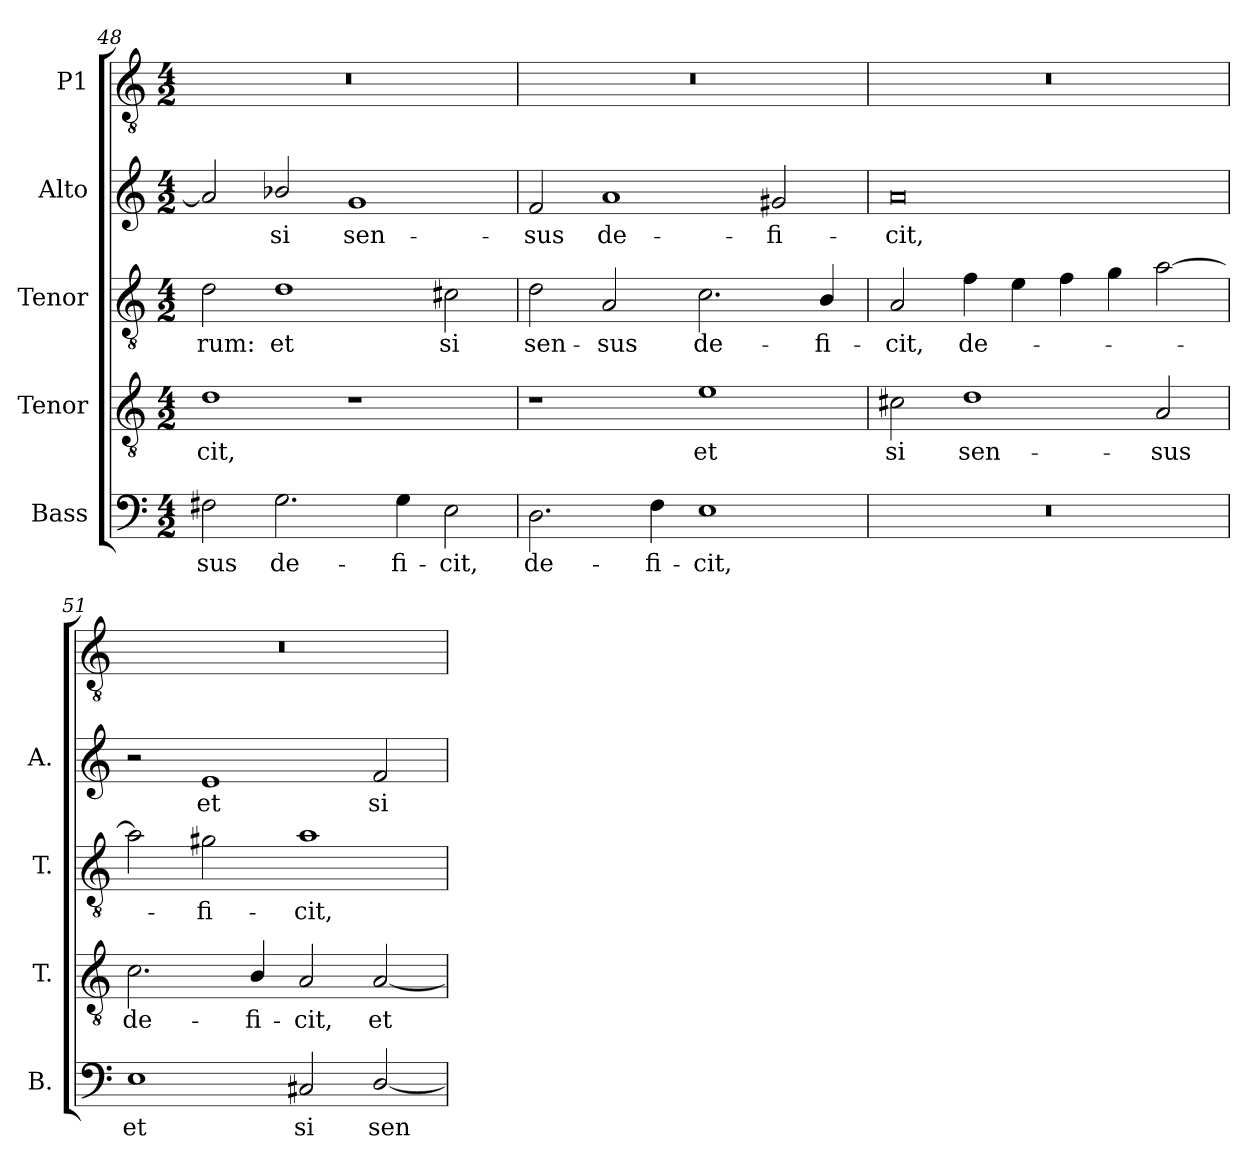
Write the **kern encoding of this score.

**kern	**text	**kern	**text	**kern	**text	**kern	**text	**kern
*part5	*part5	*part4	*part4	*part3	*part3	*part2	*part2	*part1
*staff5	*staff5	*staff4	*staff4	*staff3	*staff3	*staff2	*staff2	*staff1
*I"Bass	*	*I"Tenor	*	*I"Tenor	*	*I"Alto	*	*I"P1
*I'B.	*	*I'T.	*	*I'T.	*	*I'A.	*	*
*clefF4	*	*clefGv2	*	*clefGv2	*	*clefG2	*	*clefGv2
*	*	*ITrd7c12	*	*ITrd7c12	*	*	*	*ITrd7c12
*k[]	*	*k[]	*	*k[]	*	*k[]	*	*k[]
*C:	*	*C:	*	*C:	*	*C:	*	*C:
*M4/2	*	*M4/2	*	*M4/2	*	*M4/2	*	*M4/2
=48	=48	=48	=48	=48	=48	=48	=48	=48
!	!LO:LY:b:color=#000000	!	!	!	!	!	!	!
!	!	!	!LO:LY:b:color=#000000	!	!	!	!	!
!	!	!	!	!	!LO:LY:b:color=#000000	!	!	!LO:N:vis=1
2F#Xi\	-sus	1Di	-cit,	2Di\	-rum:	2ai/]	.	0r
!	!LO:LY:b:color=#000000	!	!	!	!	!	!	!
!	!	!	!	!	!LO:LY:b:color=#000000	!	!	!
!	!	!	!	!	!	!	!LO:LY:b:color=#000000	!
2.Gi\	de-	.	.	1Di	et	2b-Xi/	si	.
!	!	!	!	!	!	!	!LO:LY:b:color=#000000	!
.	.	1r	.	.	.	1gi	sen-	.
!	!LO:LY:b:color=#000000	!	!	!	!	!	!	!
4Gi\	-fi-	.	.	.	.	.	.	.
!	!LO:LY:b:color=#000000	!	!	!	!	!	!	!
!	!	!	!	!	!LO:LY:b:color=#000000	!	!	!
2Ei\	-cit,	.	.	2C#Xi\	si	.	.	.
!!LO:LB:g=z
=49	=49	=49	=49	=49	=49	=49	=49	=49
!	!LO:LY:b:color=#000000	!	!	!	!	!	!	!
!	!	!	!	!	!LO:LY:b:color=#000000	!	!	!
!	!	!	!	!	!	!	!LO:LY:b:color=#000000	!LO:N:vis=1
2.Di\	de-	1r	.	2Di\	sen-	2fi/	-sus	0r
!	!	!	!	!	!LO:LY:b:color=#000000	!	!	!
!	!	!	!	!	!	!	!LO:LY:b:color=#000000	!
.	.	.	.	2AAi/	-sus	1ai	de-	.
!	!LO:LY:b:color=#000000	!	!	!	!	!	!	!
4Fi\	-fi-	.	.	.	.	.	.	.
!	!LO:LY:b:color=#000000	!	!	!	!	!	!	!
!	!	!	!LO:LY:b:color=#000000	!	!	!	!	!
!	!	!	!	!	!LO:LY:b:color=#000000	!	!	!
1Ei	-cit,	1Ei	et	2.Ci\	de-	.	.	.
!	!	!	!	!	!	!	!LO:LY:b:color=#000000	!
.	.	.	.	.	.	2g#Xi/	-fi-	.
!	!	!	!	!	!LO:LY:b:color=#000000	!	!	!
.	.	.	.	4BBi/	-fi-	.	.	.
=50	=50	=50	=50	=50	=50	=50	=50	=50
!LO:N:vis=1	!	!	!	!	!	!	!	!
!	!	!	!LO:LY:b:color=#000000	!	!	!	!	!
!	!	!	!	!	!LO:LY:b:color=#000000	!	!	!
!	!	!	!	!	!	!	!LO:LY:b:color=#000000	!LO:N:vis=1
0r	.	2C#Xi\	si	2AAi/	-cit,	0ai	-cit,	0r
!	!	!	!LO:LY:b:color=#000000	!	!	!	!	!
!	!	!	!	!	!LO:LY:b:color=#000000	!	!	!
.	.	1Di	sen-	4Fi\	de-	.	.	.
.	.	.	.	4Ei\	.	.	.	.
.	.	.	.	4Fi\	.	.	.	.
.	.	.	.	4Gi\	.	.	.	.
!	!	!	!LO:LY:b:color=#000000	!	!	!	!	!
.	.	2AAi/	-sus	[2Ai\	.	.	.	.
=51	=51	=51	=51	=51	=51	=51	=51	=51
!	!LO:LY:b:color=#000000	!	!	!	!	!	!	!
!	!	!	!LO:LY:b:color=#000000	!	!	!	!	!LO:N:vis=1
1Ei	et	2.Ci\	de-	2Ai\]	.	2r	.	0r
!	!	!	!	!	!LO:LY:b:color=#000000	!	!	!
!	!	!	!	!	!	!	!LO:LY:b:color=#000000	!
.	.	.	.	2G#Xi\	-fi-	1ei	et	.
!	!	!	!LO:LY:b:color=#000000	!	!	!	!	!
.	.	4BBi/	-fi-	.	.	.	.	.
!	!LO:LY:b:color=#000000	!	!	!	!	!	!	!
!	!	!	!LO:LY:b:color=#000000	!	!	!	!	!
!	!	!	!	!	!LO:LY:b:color=#000000	!	!	!
2C#Xi/	si	2AAi/	-cit,	1Ai	-cit,	.	.	.
!	!LO:LY:b:color=#000000	!	!	!	!	!	!	!
!	!	!	!LO:LY:b:color=#000000	!	!	!	!	!
!	!	!	!	!	!	!	!LO:LY:b:color=#000000	!
[2Di/	sen-	[2AAi/	et	.	.	2fi/	si	.
=	=	=	=	=	=	=	=	=
*-	*-	*-	*-	*-	*-	*-	*-	*-
